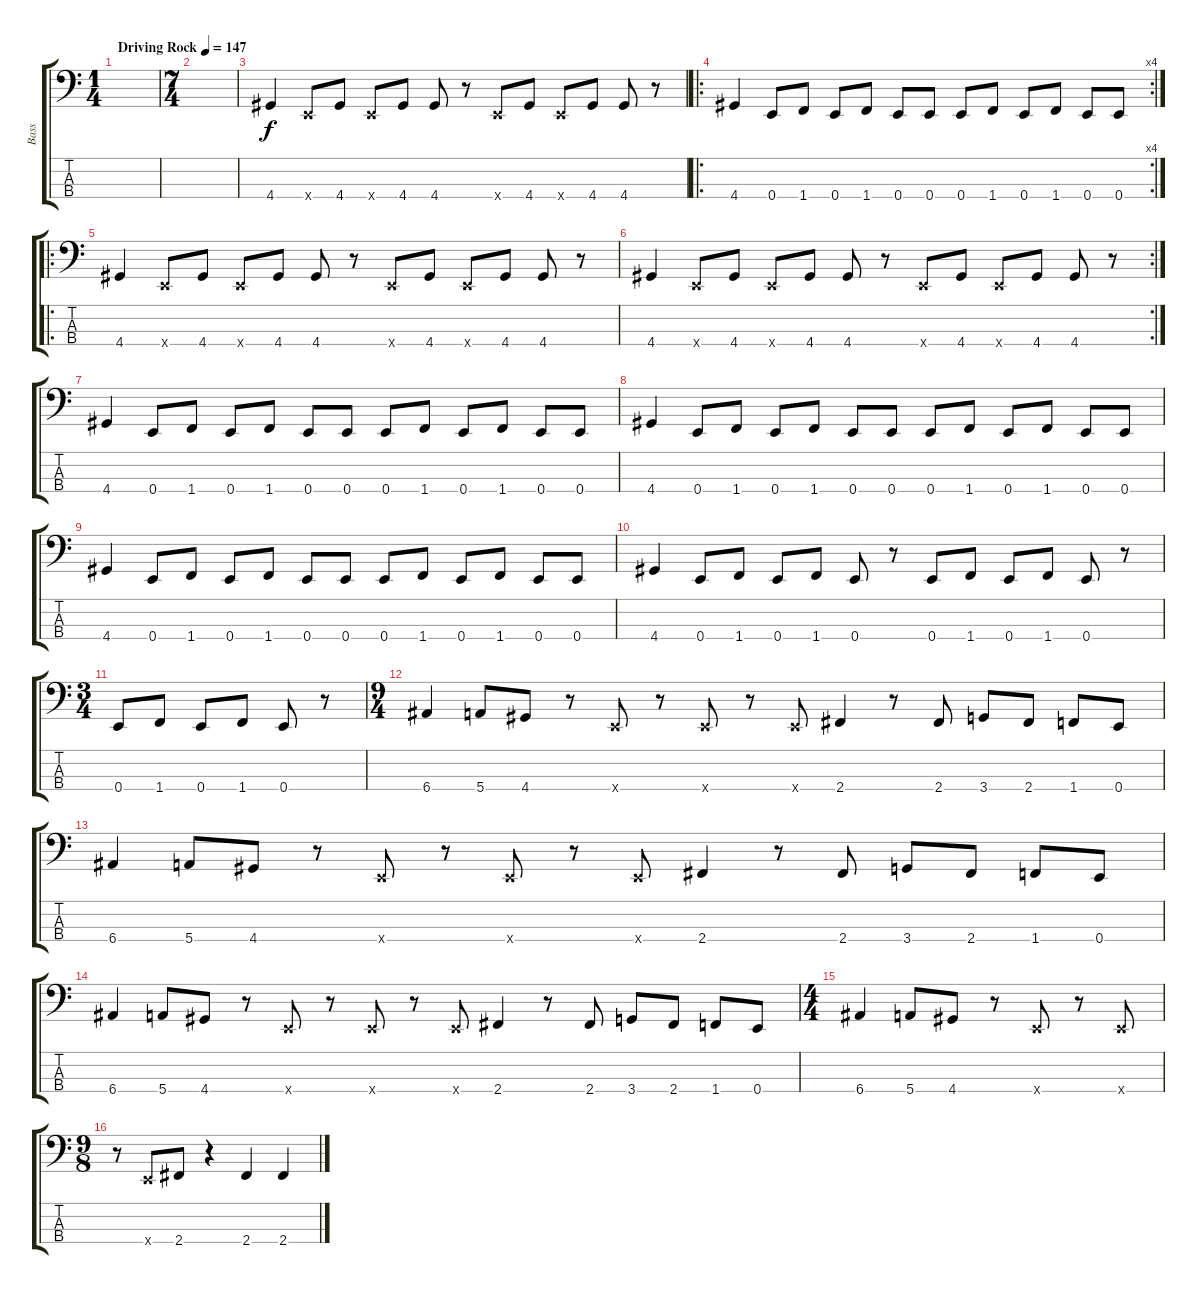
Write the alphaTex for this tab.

\track ("Bass" "Bass") {instrument electricbasspick}
\staff {score tabs}
\tuning (G2 D2 A1 E1) {hide}
\ts (1 4)
\tempo (147 "Driving Rock")
\clef f4
\ks c
|
\ts (7 4)
|
4.4.4 0.4{x}.8 4.4.8 0.4{x}.8 4.4.8 4.4.8 r.8 0.4{x}.8 4.4.8 0.4{x}.8 4.4.8 4.4.8 r.8 |
\ro
\rc 4
4.4.4 0.4.8 1.4.8 0.4.8 1.4.8 0.4.8 0.4.8 0.4.8 1.4.8 0.4.8 1.4.8 0.4.8 0.4.8 |
\ro
4.4.4 0.4{x}.8 4.4.8 0.4{x}.8 4.4.8 4.4.8 r.8 0.4{x}.8 4.4.8 0.4{x}.8 4.4.8 4.4.8 r.8 |
\rc 2
4.4.4 0.4{x}.8 4.4.8 0.4{x}.8 4.4.8 4.4.8 r.8 0.4{x}.8 4.4.8 0.4{x}.8 4.4.8 4.4.8 r.8 |
4.4.4 0.4.8 1.4.8 0.4.8 1.4.8 0.4.8 0.4.8 0.4.8 1.4.8 0.4.8 1.4.8 0.4.8 0.4.8 |
4.4.4 0.4.8 1.4.8 0.4.8 1.4.8 0.4.8 0.4.8 0.4.8 1.4.8 0.4.8 1.4.8 0.4.8 0.4.8 |
4.4.4 0.4.8 1.4.8 0.4.8 1.4.8 0.4.8 0.4.8 0.4.8 1.4.8 0.4.8 1.4.8 0.4.8 0.4.8 |
4.4.4 0.4.8 1.4.8 0.4.8 1.4.8 0.4.8 r.8 0.4.8 1.4.8 0.4.8 1.4.8 0.4.8 r.8 |
\ts (3 4)
0.4.8 1.4.8 0.4.8 1.4.8 0.4.8 r.8 |
\ts (9 4)
6.4.4 5.4.8 4.4.8 r.8 0.4{x}.8 r.8 0.4{x}.8 r.8 0.4{x}.8 2.4.4 r.8 2.4.8 3.4.8 2.4.8 1.4.8 0.4.8 |
6.4.4 5.4.8 4.4.8 r.8 0.4{x}.8 r.8 0.4{x}.8 r.8 0.4{x}.8 2.4.4 r.8 2.4.8 3.4.8 2.4.8 1.4.8 0.4.8 |
6.4.4 5.4.8 4.4.8 r.8 0.4{x}.8 r.8 0.4{x}.8 r.8 0.4{x}.8 2.4.4 r.8 2.4.8 3.4.8 2.4.8 1.4.8 0.4.8 |
\ts (4 4)
6.4.4 5.4.8 4.4.8 r.8 0.4{x}.8 r.8 0.4{x}.8 |
\ts (9 8)
r.8 0.4{x}.8 2.4.8 r.4 2.4.4 2.4.4
